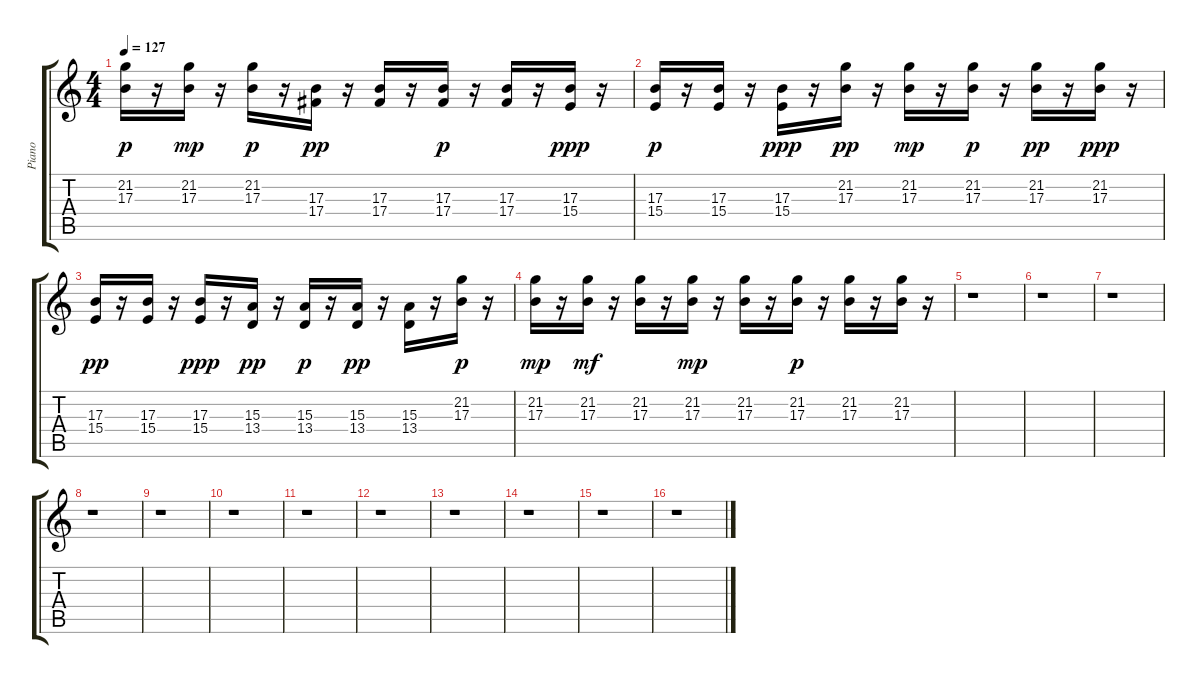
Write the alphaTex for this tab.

\track ("Piano" "Piano") {instrument acousticgrandpiano}
\staff {score tabs}
\tuning (Eb4 Bb3 Gb3 Db3 Ab2 Eb2) {hide}
\ts (4 4)
\tempo 127
\clef g2
\ks c
(21.2 17.3).16{dy p balance 0} r.16 (21.2 17.3).16{dy mp balance 4} r.16 (21.2 17.3).16{dy p balance 8} r.16 (17.3 17.4).16{dy pp balance 12} r.16 (17.3 17.4).16{balance 15} r.16 (17.3 17.4).16{dy p balance 12} r.16 (17.3 17.4).16{balance 8} r.16 (17.3 15.4).16{dy ppp balance 4} r.16 |
(17.3 15.4).16{dy p balance 1} r.16 (17.3 15.4).16{balance 4} r.16 (17.3 15.4).16{dy ppp balance 8} r.16 (21.2 17.3).16{dy pp balance 12} r.16 (21.2 17.3).16{dy mp balance 16} r.16 (21.2 17.3).16{dy p balance 12} r.16 (21.2 17.3).16{dy pp balance 8} r.16 (21.2 17.3).16{dy ppp balance 4} r.16 |
(17.3 15.4).16{dy pp balance 0} r.16 (17.3 15.4).16{balance 4} r.16 (17.3 15.4).16{dy ppp balance 8} r.16 (15.3 13.4).16{dy pp balance 12} r.16 (15.3 13.4).16{dy p balance 16} r.16 (15.3 13.4).16{dy pp balance 12} r.16 (15.3 13.4).16{balance 8} r.16 (21.2 17.3).16{dy p balance 4} r.16 |
(21.2 17.3).16{dy mp balance 0} r.16 (21.2 17.3).16{dy mf balance 4} r.16 (21.2 17.3).16{balance 8} r.16 (21.2 17.3).16{dy mp balance 12} r.16 (21.2 17.3).16{balance 16} r.16 (21.2 17.3).16{dy p balance 12} r.16 (21.2 17.3).16{balance 8} r.16 (21.2 17.3).16{balance 4} r.16 |
r.1 |
r.1 |
r.1 |
r.1 |
r.1 |
r.1 |
r.1 |
r.1 |
r.1 |
r.1 |
r.1 |
r.1
